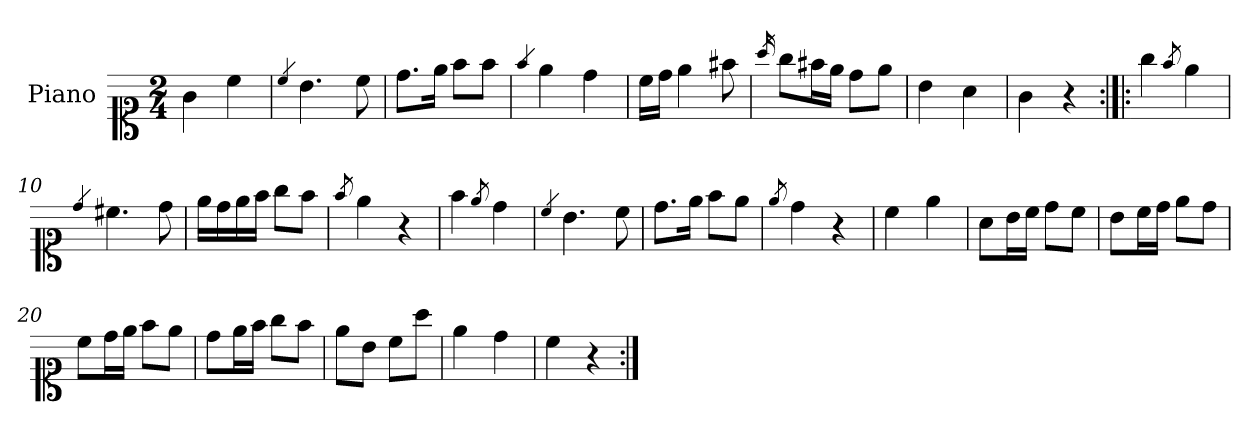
**kern
*part1
*staff1
*I"Piano
*I'Pno.
*clefC1
*k[]
*M2/4
=1
4g\
4cc\
=2
4qcc/
4.b\
8cc\
=3
8.dd\L
16ee\Jk
8ff\L
8ff\J
=4
4qff/
4ee\
4dd\
=5
16cc\LL
16dd\JJ
4ee\
8ff#X\
=6
16qaa/
8gg\L
16ff#X\L
16ee\JJ
8dd\L
8ee\J
=7
4b\
4a\
=8
4g\
4r
=9:|!|:
4gg\
8qff/
4ee\
!!LO:LB:g=z
=10
4qdd/
4.cc#X\
8dd\
=11
16ee\LL
16dd\
16ee\
16ff\JJ
8gg\L
8ff\J
=12
8qff/
4ee\
4r
=13
4ff\
8qee/
4dd\
=14
4qcc/
4.b\
8cc\
=15
8.dd\L
16ee\Jk
8ff\L
8ee\J
=16
8qee/
4dd\
4r
=17
4cc\
4ee\
=18
8a\L
16b\L
16cc\JJ
8dd\L
8cc\J
!!LO:LB:g=z
=19
8b\L
16cc\L
16dd\JJ
8ee\L
8dd\J
=20
8cc\L
16dd\L
16ee\JJ
8ff\L
8ee\J
=21
8dd\L
16ee\L
16ff\JJ
8gg\L
8ff\J
=22
8ee\L
8b\J
8cc\L
8aa\J
=23
4ee\
4dd\
=24
4cc\
4r
=:|!
*-
